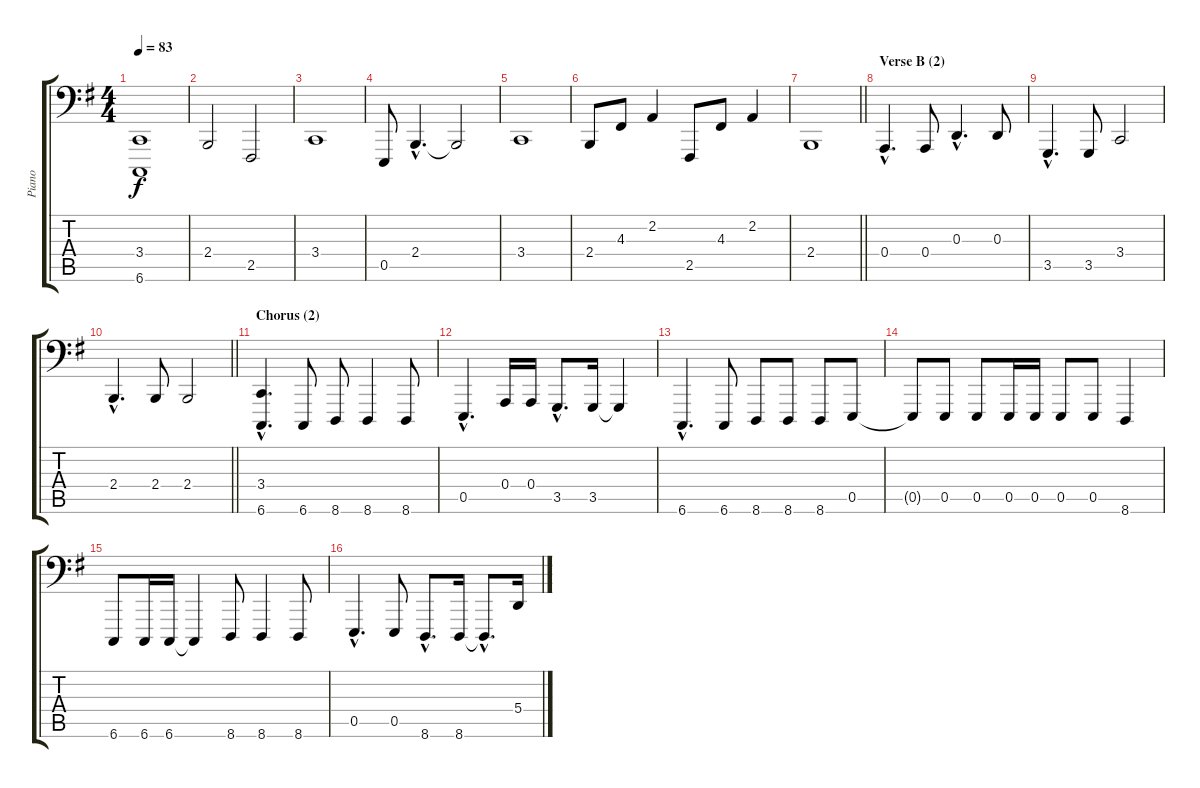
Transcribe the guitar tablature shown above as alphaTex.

\track ("Piano" "Piano") {instrument brightacousticpiano}
\staff {score tabs}
\tuning (C3 G2 D2 A1 E1 Gb0) {hide}
\ts (4 4)
\tempo 83
\clef f4
\ks eminor
(3.4 6.6).1{dy f} |
2.4.2 2.5.2 |
3.4.1 |
0.5.8 2.4{hac}.4{d} 2.4{t}.2 |
3.4.1 |
2.4.8 4.3.8 2.2.4 2.5.8 4.3.8 2.2.4 |
\barLineRight lightlight
2.4.1 |
\section ("" "Verse B (2)")
0.4{hac}.4{d} 0.4.8 0.3{hac}.4{d} 0.3.8 |
3.5{hac}.4{d} 3.5.8 3.4.2 |
\barLineRight lightlight
2.4{hac}.4{d} 2.4.8 2.4.2 |
\section ("" "Chorus (2)")
(3.4{hac} 6.6{hac}).4{d} 6.6.8 8.6.8 8.6.4 8.6.8 |
0.5{hac}.4{d} 0.4.16 0.4.16 3.5{hac}.8{d} 3.5.16 3.5{t}.4 |
6.6{hac}.4{d} 6.6.8 8.6.8 8.6.8 8.6.8 0.5.8 |
0.5{t}.8 0.5.8 0.5.8 0.5.16 0.5.16 0.5.8 0.5.8 8.6.4 |
6.6.8 6.6.16 6.6.16 6.6{t}.4 8.6.8 8.6.4 8.6.8 |
0.5{hac}.4{d} 0.5.8 8.6{hac}.8{d} 8.6.16 8.6{hac t}.8{d} 5.4.16
